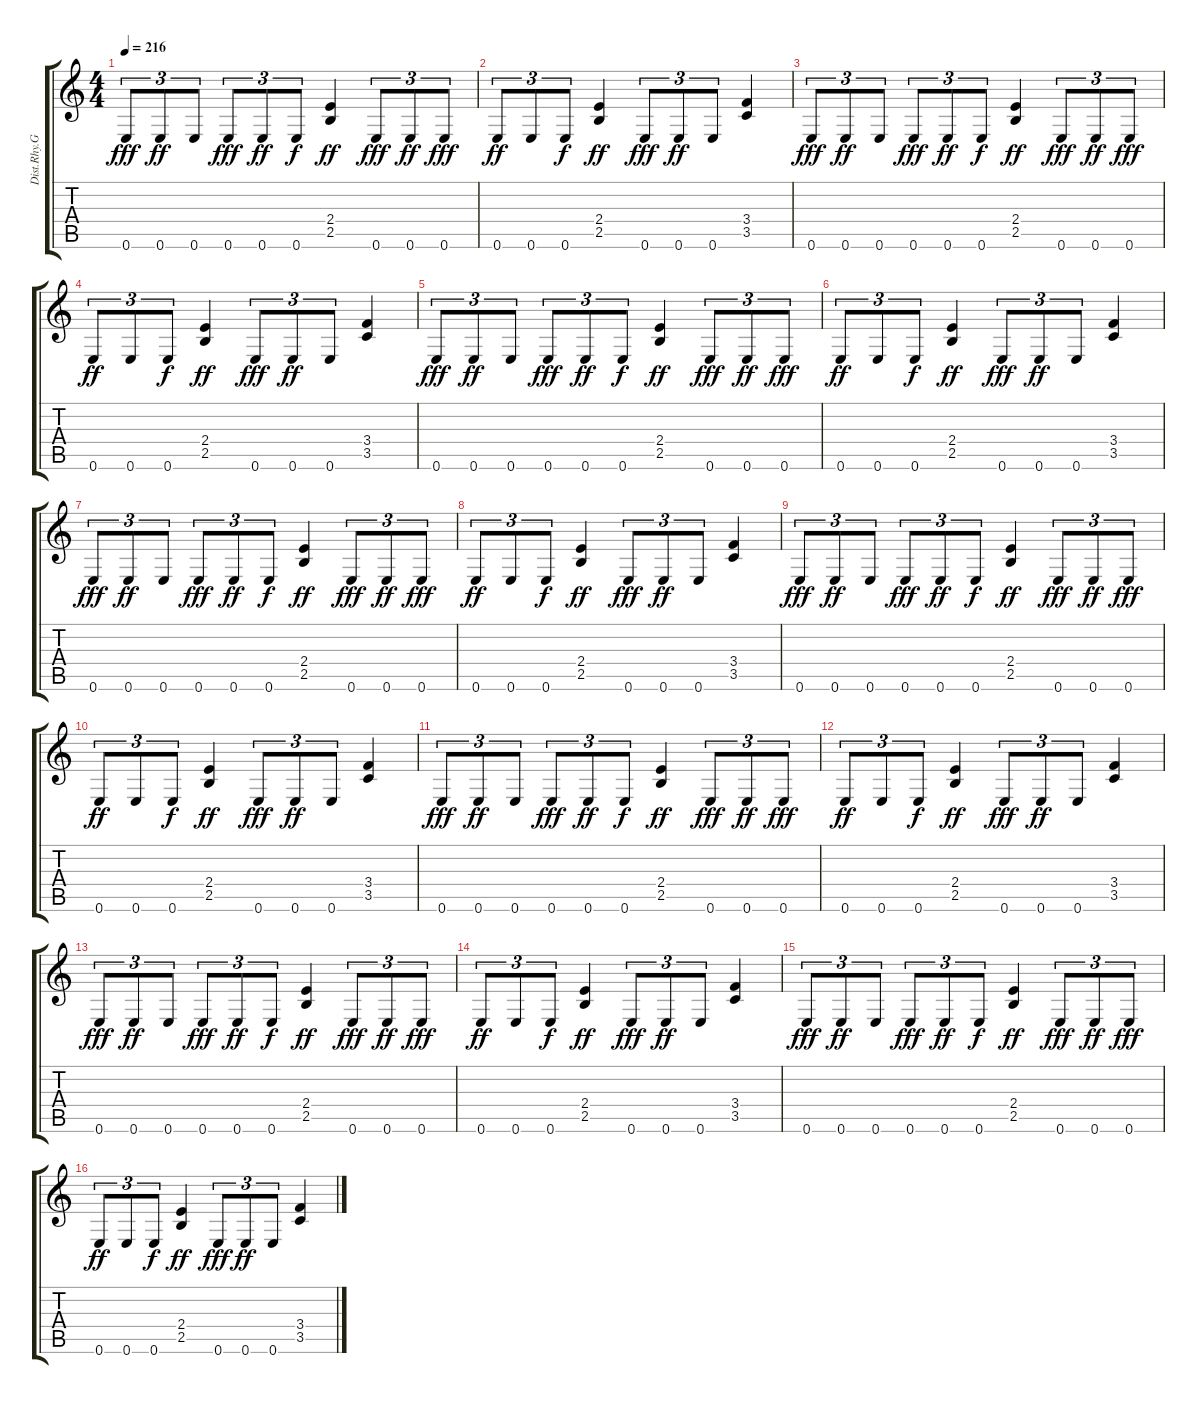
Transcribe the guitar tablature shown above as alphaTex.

\track ("Dist.Rhy.Gtr.1" "Dist.Rhy.G") {instrument distortionguitar}
\staff {score tabs}
\tuning (E4 B3 G3 D3 A2 E2) {hide}
\ts (4 4)
\tempo 216
\clef g2
\ks c
0.6.8{tu (3 2) dy fff} 0.6.8{tu (3 2) dy ff} 0.6.8{tu (3 2)} 0.6.8{tu (3 2) dy fff} 0.6.8{tu (3 2) dy ff} 0.6.8{tu (3 2) dy f} (2.4 2.5).4{dy ff} 0.6.8{tu (3 2) dy fff} 0.6.8{tu (3 2) dy ff} 0.6.8{tu (3 2) dy fff} |
0.6.8{tu (3 2) dy ff} 0.6.8{tu (3 2)} 0.6.8{tu (3 2) dy f} (2.4 2.5).4{dy ff} 0.6.8{tu (3 2) dy fff} 0.6.8{tu (3 2) dy ff} 0.6.8{tu (3 2)} (3.4 3.5).4 |
0.6.8{tu (3 2) dy fff} 0.6.8{tu (3 2) dy ff} 0.6.8{tu (3 2)} 0.6.8{tu (3 2) dy fff} 0.6.8{tu (3 2) dy ff} 0.6.8{tu (3 2) dy f} (2.4 2.5).4{dy ff} 0.6.8{tu (3 2) dy fff} 0.6.8{tu (3 2) dy ff} 0.6.8{tu (3 2) dy fff} |
0.6.8{tu (3 2) dy ff} 0.6.8{tu (3 2)} 0.6.8{tu (3 2) dy f} (2.4 2.5).4{dy ff} 0.6.8{tu (3 2) dy fff} 0.6.8{tu (3 2) dy ff} 0.6.8{tu (3 2)} (3.4 3.5).4 |
0.6.8{tu (3 2) dy fff} 0.6.8{tu (3 2) dy ff} 0.6.8{tu (3 2)} 0.6.8{tu (3 2) dy fff} 0.6.8{tu (3 2) dy ff} 0.6.8{tu (3 2) dy f} (2.4 2.5).4{dy ff} 0.6.8{tu (3 2) dy fff} 0.6.8{tu (3 2) dy ff} 0.6.8{tu (3 2) dy fff} |
0.6.8{tu (3 2) dy ff} 0.6.8{tu (3 2)} 0.6.8{tu (3 2) dy f} (2.4 2.5).4{dy ff} 0.6.8{tu (3 2) dy fff} 0.6.8{tu (3 2) dy ff} 0.6.8{tu (3 2)} (3.4 3.5).4 |
0.6.8{tu (3 2) dy fff} 0.6.8{tu (3 2) dy ff} 0.6.8{tu (3 2)} 0.6.8{tu (3 2) dy fff} 0.6.8{tu (3 2) dy ff} 0.6.8{tu (3 2) dy f} (2.4 2.5).4{dy ff} 0.6.8{tu (3 2) dy fff} 0.6.8{tu (3 2) dy ff} 0.6.8{tu (3 2) dy fff} |
0.6.8{tu (3 2) dy ff} 0.6.8{tu (3 2)} 0.6.8{tu (3 2) dy f} (2.4 2.5).4{dy ff} 0.6.8{tu (3 2) dy fff} 0.6.8{tu (3 2) dy ff} 0.6.8{tu (3 2)} (3.4 3.5).4 |
0.6.8{tu (3 2) dy fff} 0.6.8{tu (3 2) dy ff} 0.6.8{tu (3 2)} 0.6.8{tu (3 2) dy fff} 0.6.8{tu (3 2) dy ff} 0.6.8{tu (3 2) dy f} (2.4 2.5).4{dy ff} 0.6.8{tu (3 2) dy fff} 0.6.8{tu (3 2) dy ff} 0.6.8{tu (3 2) dy fff} |
0.6.8{tu (3 2) dy ff} 0.6.8{tu (3 2)} 0.6.8{tu (3 2) dy f} (2.4 2.5).4{dy ff} 0.6.8{tu (3 2) dy fff} 0.6.8{tu (3 2) dy ff} 0.6.8{tu (3 2)} (3.4 3.5).4 |
0.6.8{tu (3 2) dy fff} 0.6.8{tu (3 2) dy ff} 0.6.8{tu (3 2)} 0.6.8{tu (3 2) dy fff} 0.6.8{tu (3 2) dy ff} 0.6.8{tu (3 2) dy f} (2.4 2.5).4{dy ff} 0.6.8{tu (3 2) dy fff} 0.6.8{tu (3 2) dy ff} 0.6.8{tu (3 2) dy fff} |
0.6.8{tu (3 2) dy ff} 0.6.8{tu (3 2)} 0.6.8{tu (3 2) dy f} (2.4 2.5).4{dy ff} 0.6.8{tu (3 2) dy fff} 0.6.8{tu (3 2) dy ff} 0.6.8{tu (3 2)} (3.4 3.5).4 |
0.6.8{tu (3 2) dy fff} 0.6.8{tu (3 2) dy ff} 0.6.8{tu (3 2)} 0.6.8{tu (3 2) dy fff} 0.6.8{tu (3 2) dy ff} 0.6.8{tu (3 2) dy f} (2.4 2.5).4{dy ff} 0.6.8{tu (3 2) dy fff} 0.6.8{tu (3 2) dy ff} 0.6.8{tu (3 2) dy fff} |
0.6.8{tu (3 2) dy ff} 0.6.8{tu (3 2)} 0.6.8{tu (3 2) dy f} (2.4 2.5).4{dy ff} 0.6.8{tu (3 2) dy fff} 0.6.8{tu (3 2) dy ff} 0.6.8{tu (3 2)} (3.4 3.5).4 |
0.6.8{tu (3 2) dy fff} 0.6.8{tu (3 2) dy ff} 0.6.8{tu (3 2)} 0.6.8{tu (3 2) dy fff} 0.6.8{tu (3 2) dy ff} 0.6.8{tu (3 2) dy f} (2.4 2.5).4{dy ff} 0.6.8{tu (3 2) dy fff} 0.6.8{tu (3 2) dy ff} 0.6.8{tu (3 2) dy fff} |
0.6.8{tu (3 2) dy ff} 0.6.8{tu (3 2)} 0.6.8{tu (3 2) dy f} (2.4 2.5).4{dy ff} 0.6.8{tu (3 2) dy fff} 0.6.8{tu (3 2) dy ff} 0.6.8{tu (3 2)} (3.4 3.5).4
